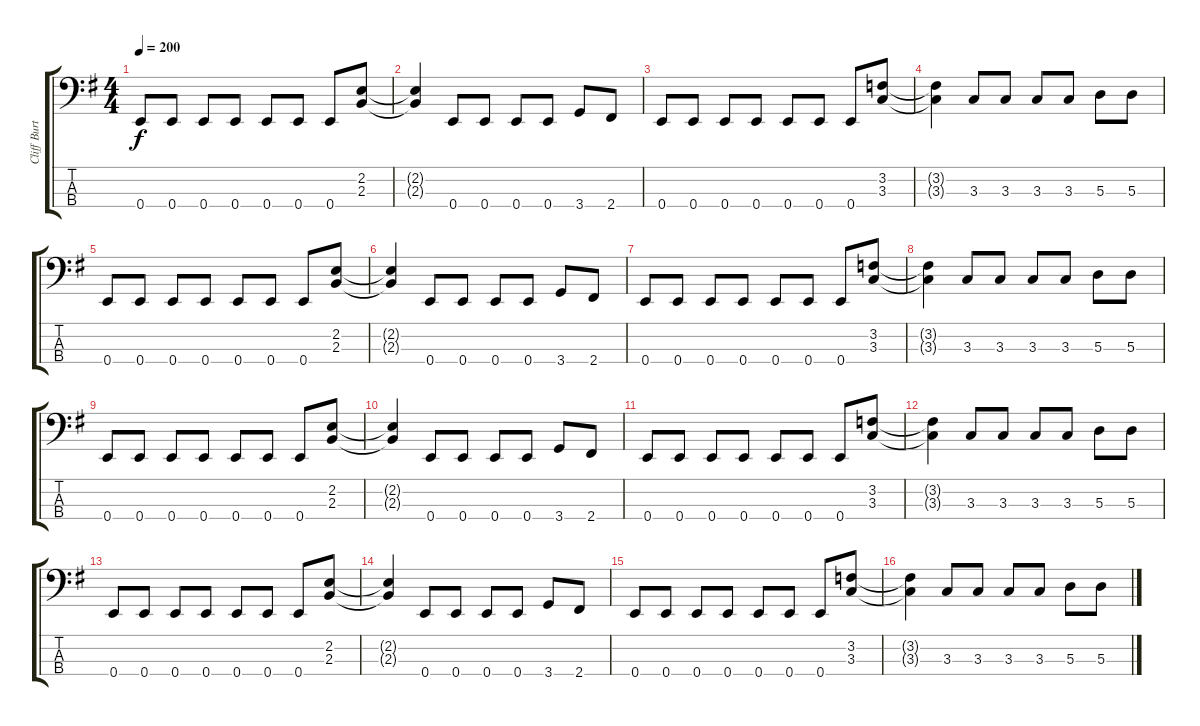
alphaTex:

\track ("Cliff Burton" "Cliff Burt") {instrument electricbasspick}
\staff {score tabs}
\tuning (G2 D2 A1 E1) {hide}
\ts (4 4)
\tempo 200
\clef f4
\ks g
0.4.8{dy f} 0.4.8 0.4.8 0.4.8 0.4.8 0.4.8 0.4.8 (2.2 2.3).8 |
(2.2{t} 2.3{t}).4 0.4.8 0.4.8 0.4.8 0.4.8 3.4.8 2.4.8 |
0.4.8 0.4.8 0.4.8 0.4.8 0.4.8 0.4.8 0.4.8 (3.2 3.3).8 |
(3.2{t} 3.3{t}).4 3.3.8 3.3.8 3.3.8 3.3.8 5.3.8 5.3.8 |
0.4.8 0.4.8 0.4.8 0.4.8 0.4.8 0.4.8 0.4.8 (2.2 2.3).8 |
(2.2{t} 2.3{t}).4 0.4.8 0.4.8 0.4.8 0.4.8 3.4.8 2.4.8 |
0.4.8 0.4.8 0.4.8 0.4.8 0.4.8 0.4.8 0.4.8 (3.2 3.3).8 |
(3.2{t} 3.3{t}).4 3.3.8 3.3.8 3.3.8 3.3.8 5.3.8 5.3.8 |
0.4.8 0.4.8 0.4.8 0.4.8 0.4.8 0.4.8 0.4.8 (2.2 2.3).8 |
(2.2{t} 2.3{t}).4 0.4.8 0.4.8 0.4.8 0.4.8 3.4.8 2.4.8 |
0.4.8 0.4.8 0.4.8 0.4.8 0.4.8 0.4.8 0.4.8 (3.2 3.3).8 |
(3.2{t} 3.3{t}).4 3.3.8 3.3.8 3.3.8 3.3.8 5.3.8 5.3.8 |
0.4.8 0.4.8 0.4.8 0.4.8 0.4.8 0.4.8 0.4.8 (2.2 2.3).8 |
(2.2{t} 2.3{t}).4 0.4.8 0.4.8 0.4.8 0.4.8 3.4.8 2.4.8 |
0.4.8 0.4.8 0.4.8 0.4.8 0.4.8 0.4.8 0.4.8 (3.2 3.3).8 |
(3.2{t} 3.3{t}).4 3.3.8 3.3.8 3.3.8 3.3.8 5.3.8 5.3.8
